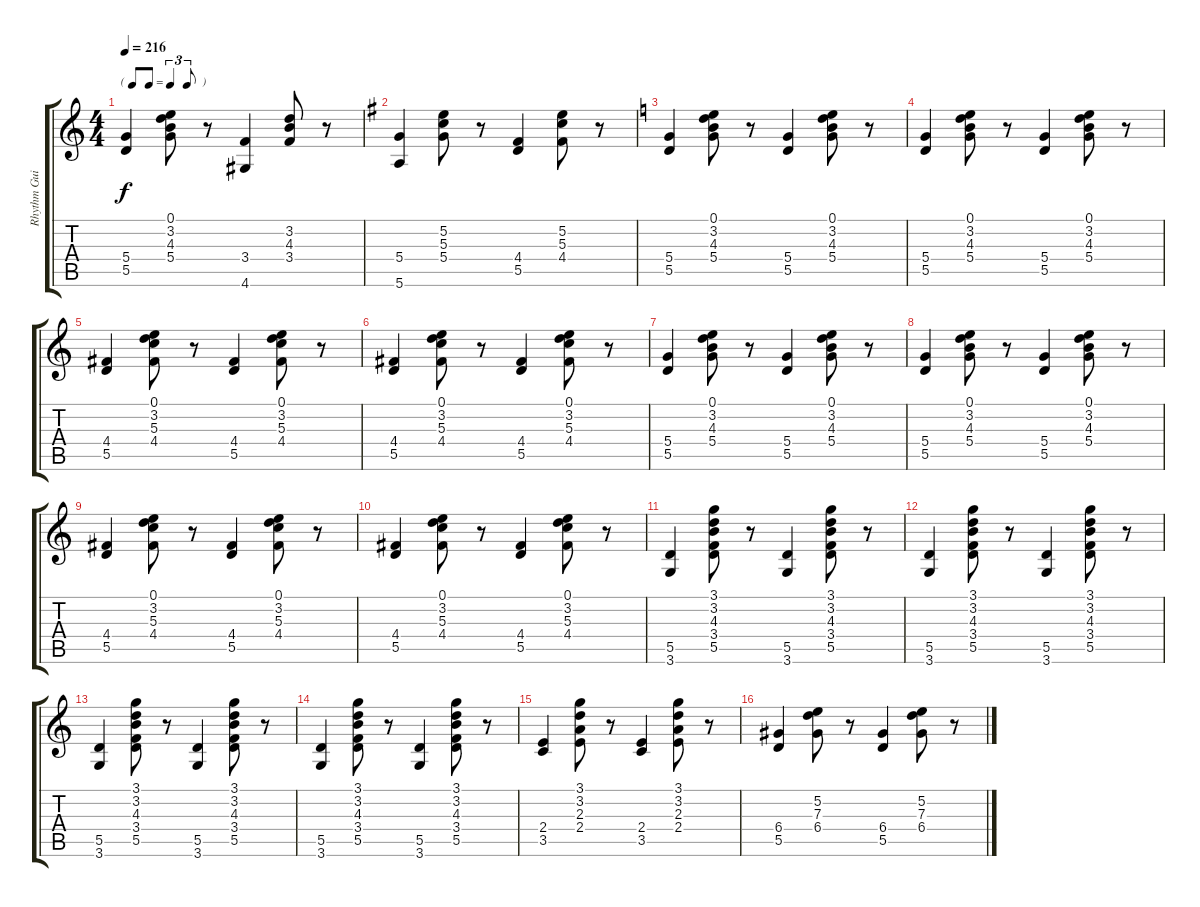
\track ("Rhythm Guitar 2" "Rhythm Gui") {instrument acousticguitarnylon}
\staff {score tabs}
\tuning (E4 B3 G3 D3 A2 E2) {hide}
\ts (4 4)
\tf triplet8th
\tempo 216
\clef g2
\ks c
(5.4 5.5).4{dy f} (0.1 3.2 4.3 5.4).8 r.8 (3.4 4.6).4 (3.2 4.3 3.4).8 r.8 |
\ks g
(5.4 5.6).4 (5.2 5.3 5.4).8 r.8 (4.4 5.5).4 (5.2 5.3 4.4).8 r.8 |
\ks c
(5.4 5.5).4 (0.1 3.2 4.3 5.4).8 r.8 (5.4 5.5).4 (0.1 3.2 4.3 5.4).8 r.8 |
(5.4 5.5).4 (0.1 3.2 4.3 5.4).8 r.8 (5.4 5.5).4 (0.1 3.2 4.3 5.4).8 r.8 |
(4.4 5.5).4 (0.1 3.2 5.3 4.4).8 r.8 (4.4 5.5).4 (0.1 3.2 5.3 4.4).8 r.8 |
(4.4 5.5).4 (0.1 3.2 5.3 4.4).8 r.8 (4.4 5.5).4 (0.1 3.2 5.3 4.4).8 r.8 |
(5.4 5.5).4 (0.1 3.2 4.3 5.4).8 r.8 (5.4 5.5).4 (0.1 3.2 4.3 5.4).8 r.8 |
(5.4 5.5).4 (0.1 3.2 4.3 5.4).8 r.8 (5.4 5.5).4 (0.1 3.2 4.3 5.4).8 r.8 |
(4.4 5.5).4 (0.1 3.2 5.3 4.4).8 r.8 (4.4 5.5).4 (0.1 3.2 5.3 4.4).8 r.8 |
(4.4 5.5).4 (0.1 3.2 5.3 4.4).8 r.8 (4.4 5.5).4 (0.1 3.2 5.3 4.4).8 r.8 |
(5.5 3.6).4 (3.1 3.2 4.3 3.4 5.5).8 r.8 (5.5 3.6).4 (3.1 3.2 4.3 3.4 5.5).8 r.8 |
(5.5 3.6).4 (3.1 3.2 4.3 3.4 5.5).8 r.8 (5.5 3.6).4 (3.1 3.2 4.3 3.4 5.5).8 r.8 |
(5.5 3.6).4 (3.1 3.2 4.3 3.4 5.5).8 r.8 (5.5 3.6).4 (3.1 3.2 4.3 3.4 5.5).8 r.8 |
(5.5 3.6).4 (3.1 3.2 4.3 3.4 5.5).8 r.8 (5.5 3.6).4 (3.1 3.2 4.3 3.4 5.5).8 r.8 |
(2.4 3.5).4 (3.1 3.2 2.3 2.4).8 r.8 (2.4 3.5).4 (3.1 3.2 2.3 2.4).8 r.8 |
(6.4 5.5).4 (5.2 7.3 6.4).8 r.8 (6.4 5.5).4 (5.2 7.3 6.4).8 r.8
